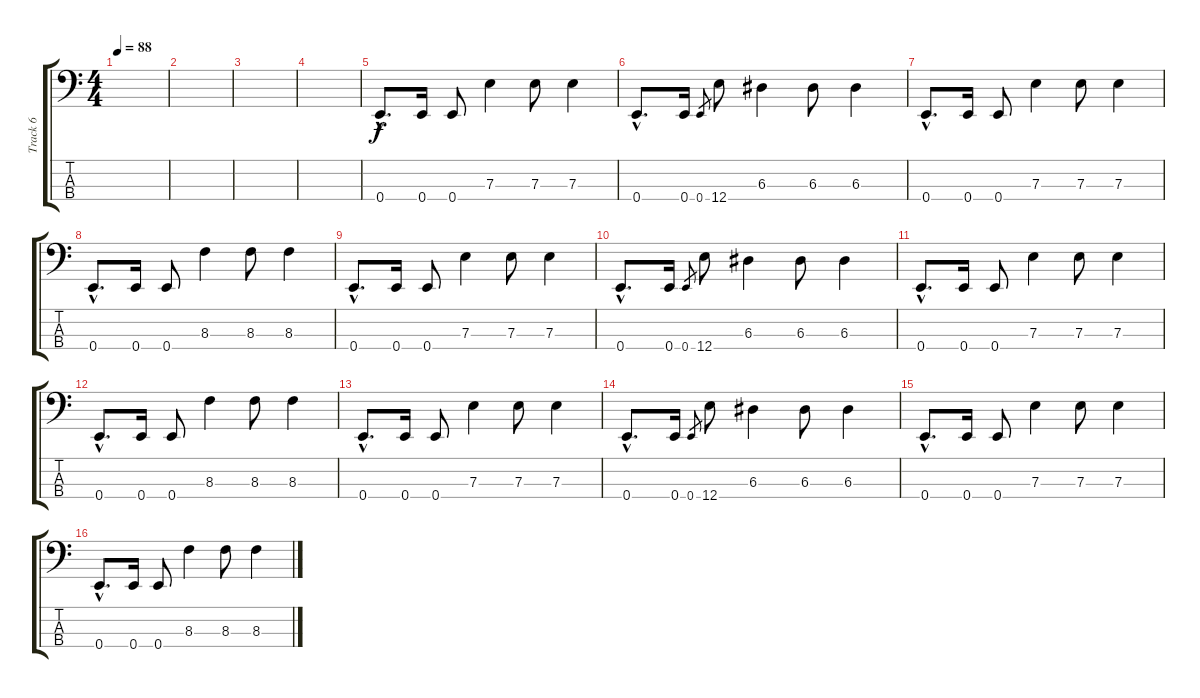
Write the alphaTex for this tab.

\track ("Track 6" "Track 6") {instrument slapbass2}
\staff {score tabs}
\tuning (G2 D2 A1 E1) {hide}
\ts (4 4)
\tempo 88
\clef f4
\ks c
|
|
|
|
0.4{hac}.8{d} 0.4.16 0.4.8 7.3.4 7.3.8 7.3.4 |
0.4{hac}.8{d} 0.4.16 0.4.8{gr} 12.4.8 6.3.4 6.3.8 6.3.4 |
0.4{hac}.8{d} 0.4.16 0.4.8 7.3.4 7.3.8 7.3.4 |
0.4{hac}.8{d} 0.4.16 0.4.8 8.3.4 8.3.8 8.3.4 |
0.4{hac}.8{d} 0.4.16 0.4.8 7.3.4 7.3.8 7.3.4 |
0.4{hac}.8{d} 0.4.16 0.4.8{gr} 12.4.8 6.3.4 6.3.8 6.3.4 |
0.4{hac}.8{d} 0.4.16 0.4.8 7.3.4 7.3.8 7.3.4 |
0.4{hac}.8{d} 0.4.16 0.4.8 8.3.4 8.3.8 8.3.4 |
0.4{hac}.8{d} 0.4.16 0.4.8 7.3.4 7.3.8 7.3.4 |
0.4{hac}.8{d} 0.4.16 0.4.8{gr} 12.4.8 6.3.4 6.3.8 6.3.4 |
0.4{hac}.8{d} 0.4.16 0.4.8 7.3.4 7.3.8 7.3.4 |
0.4{hac}.8{d} 0.4.16 0.4.8 8.3.4 8.3.8 8.3.4
